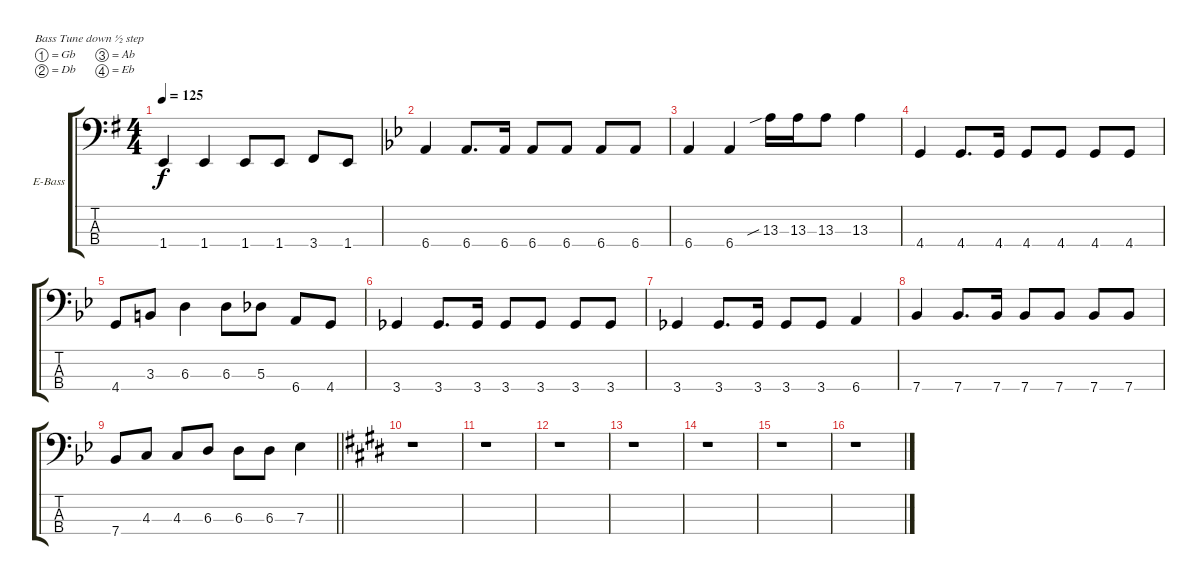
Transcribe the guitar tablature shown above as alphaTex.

\bracketExtendMode groupsimilarinstruments
\firstSystemTrackNameOrientation horizontal
\otherSystemsTrackNameOrientation horizontal
\track ("Untitled" "E-Bass") {instrument electricbassfinger}
\staff {score tabs}
\tuning (Gb2 Db2 Ab1 Eb1)
\ts (4 4)
\tempo 125
\clef f4
\ks g
1.4.4{dy f} 1.4.4 1.4.8 1.4.8 3.4.8 1.4.8 |
\ks bb
6.4.4 6.4.8{d} 6.4.16 6.4.8 6.4.8 6.4.8 6.4.8 |
6.4.4 6.4.4 13.3{sib}.16 13.3.16 13.3.8 13.3.4 |
4.4.4 4.4.8{d} 4.4.16 4.4.8 4.4.8 4.4.8 4.4.8 |
4.4.8 3.3.8 6.3.4 6.3.8 5.3.8 6.4.8 4.4.8 |
3.4.4 3.4.8{d} 3.4.16 3.4.8 3.4.8 3.4.8 3.4.8 |
3.4.4 3.4.8{d} 3.4.16 3.4.8 3.4.8 6.4.4 |
7.4.4 7.4.8{d} 7.4.16 7.4.8 7.4.8 7.4.8 7.4.8 |
\barLineRight lightlight
7.4.8 4.3.8 4.3.8 6.3.8 6.3.8 6.3.8 7.3.4 |
\ks e
r.1 |
\ks c#minor
r.1 |
r.1 |
r.1 |
r.1 |
r.1 |
r.1
